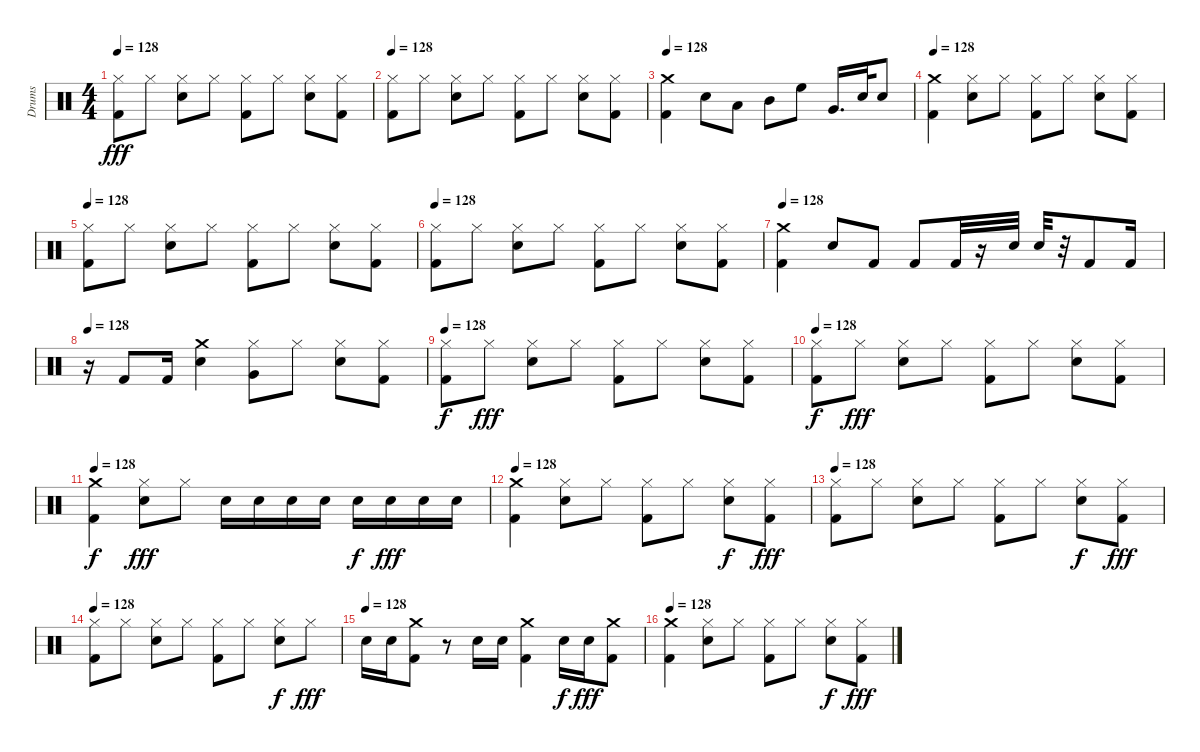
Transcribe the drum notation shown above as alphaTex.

\track ("Drums" "Drums") {instrument percussion}
\staff {score}
\articulation defaults
\ts (4 4)
\tempo 128
\clef neutral
\ks c
("Hi-Hat (closed)" "Kick (hit) 2").8{dy fff} "Hi-Hat (closed)".8 ("Snare (hit) 2" "Hi-Hat (closed)").8 "Hi-Hat (closed)".8 ("Hi-Hat (closed)" "Kick (hit) 2").8 "Hi-Hat (closed)".8 ("Snare (hit) 2" "Hi-Hat (closed)").8 ("Kick (hit) 2" "Hi-Hat (closed)").8 |
\tempo 128
("Hi-Hat (closed)" "Kick (hit) 2").8 "Hi-Hat (closed)".8 ("Snare (hit) 2" "Hi-Hat (closed)").8 "Hi-Hat (closed)".8 ("Hi-Hat (closed)" "Kick (hit) 2").8 "Hi-Hat (closed)".8 ("Snare (hit) 2" "Hi-Hat (closed)").8 ("Kick (hit) 2" "Hi-Hat (closed)").8 |
\tempo 128
("Kick (hit) 2" "Crash medium (hit)").4 "Snare (hit) 2".8 "Low Tom (hit)".8 "Mid Tom (hit)".8 "High Floor Tom (hit)".8 "Very Low Tom (hit)".16{d} "Snare (hit) 2".32 "Snare (hit) 2".8 |
\tempo 128
("Kick (hit) 2" "Crash medium (hit)").4 ("Snare (hit) 2" "Hi-Hat (closed)").8 "Hi-Hat (closed)".8 ("Hi-Hat (closed)" "Kick (hit) 2").8 "Hi-Hat (closed)".8 ("Snare (hit) 2" "Hi-Hat (closed)").8 ("Kick (hit) 2" "Hi-Hat (closed)").8 |
\tempo 128
("Hi-Hat (closed)" "Kick (hit) 2").8 "Hi-Hat (closed)".8 ("Snare (hit) 2" "Hi-Hat (closed)").8 "Hi-Hat (closed)".8 ("Hi-Hat (closed)" "Kick (hit) 2").8 "Hi-Hat (closed)".8 ("Snare (hit) 2" "Hi-Hat (closed)").8 ("Kick (hit) 2" "Hi-Hat (closed)").8 |
\tempo 128
("Hi-Hat (closed)" "Kick (hit) 2").8 "Hi-Hat (closed)".8 ("Snare (hit) 2" "Hi-Hat (closed)").8 "Hi-Hat (closed)".8 ("Hi-Hat (closed)" "Kick (hit) 2").8 "Hi-Hat (closed)".8 ("Snare (hit) 2" "Hi-Hat (closed)").8 ("Kick (hit) 2" "Hi-Hat (closed)").8 |
\tempo 128
("Kick (hit) 2" "Crash medium (hit)").4 "Snare (hit) 2".8 "Kick (hit) 2".8 "Kick (hit) 2".8 "Kick (hit) 2".32 r.16 "Snare (hit) 2".32 "Snare (hit) 2".32 r.32 "Kick (hit) 2".8 "Kick (hit) 2".16 |
\tempo 128
r.16 "Kick (hit) 2".8 "Kick (hit) 2".16 ("Snare (hit) 2" "Crash medium (hit)").4 ("Very Low Tom (hit)" "Hi-Hat (closed)").8 "Hi-Hat (closed)".8 ("Snare (hit) 2" "Hi-Hat (closed)").8 ("Kick (hit) 2" "Hi-Hat (closed)").8 |
\tempo 128
("Hi-Hat (closed)" "Kick (hit) 2").8{dy f} "Hi-Hat (closed)".8{dy fff} ("Snare (hit) 2" "Hi-Hat (closed)").8 "Hi-Hat (closed)".8 ("Hi-Hat (closed)" "Kick (hit) 2").8 "Hi-Hat (closed)".8 ("Snare (hit) 2" "Hi-Hat (closed)").8 ("Kick (hit) 2" "Hi-Hat (closed)").8 |
\tempo 128
("Hi-Hat (closed)" "Kick (hit) 2").8{dy f} "Hi-Hat (closed)".8{dy fff} ("Snare (hit) 2" "Hi-Hat (closed)").8 "Hi-Hat (closed)".8 ("Hi-Hat (closed)" "Kick (hit) 2").8 "Hi-Hat (closed)".8 ("Snare (hit) 2" "Hi-Hat (closed)").8 ("Kick (hit) 2" "Hi-Hat (closed)").8 |
\tempo 128
("Kick (hit) 2" "Crash medium (hit)").4{dy f} ("Snare (hit) 2" "Hi-Hat (closed)").8{dy fff} "Hi-Hat (closed)".8 "Snare (hit) 2".16 "Snare (hit) 2".16 "Snare (hit) 2".16 "Snare (hit) 2".16 "Snare (hit) 2".16{dy f} "Snare (hit) 2".16{dy fff} "Snare (hit) 2".16 "Snare (hit) 2".16 |
\tempo 128
("Kick (hit) 2" "Crash medium (hit)").4 ("Snare (hit) 2" "Hi-Hat (closed)").8 "Hi-Hat (closed)".8 ("Kick (hit) 2" "Hi-Hat (closed)").8 "Hi-Hat (closed)".8 ("Hi-Hat (closed)" "Snare (hit) 2").8{dy f} ("Hi-Hat (closed)" "Kick (hit) 2").8{dy fff} |
\tempo 128
("Hi-Hat (closed)" "Kick (hit) 2").8 "Hi-Hat (closed)".8 ("Snare (hit) 2" "Hi-Hat (closed)").8 "Hi-Hat (closed)".8 ("Hi-Hat (closed)" "Kick (hit) 2").8 "Hi-Hat (closed)".8 ("Hi-Hat (closed)" "Snare (hit) 2").8{dy f} ("Hi-Hat (closed)" "Kick (hit) 2").8{dy fff} |
\tempo 128
("Hi-Hat (closed)" "Kick (hit) 2").8 "Hi-Hat (closed)".8 ("Snare (hit) 2" "Hi-Hat (closed)").8 "Hi-Hat (closed)".8 ("Hi-Hat (closed)" "Kick (hit) 2").8 "Hi-Hat (closed)".8 ("Hi-Hat (closed)" "Snare (hit) 2").8{dy f} "Hi-Hat (closed)".8{dy fff} |
\tempo (128)
"Snare (hit) 2".16 "Snare (hit) 2".16 ("Kick (hit) 2" "Crash medium (hit)").8 r.8 "Snare (hit) 2".16 "Snare (hit) 2".16 ("Kick (hit) 2" "Crash medium (hit)").4 "Snare (hit) 2".16{dy f} "Snare (hit) 2".16{dy fff} ("Kick (hit) 2" "Crash medium (hit)").8 |
\tempo 128
("Kick (hit) 2" "Crash medium (hit)").4 ("Hi-Hat (closed)" "Snare (hit) 2").8 "Hi-Hat (closed)".8 ("Hi-Hat (closed)" "Kick (hit) 2").8 "Hi-Hat (closed)".8 ("Hi-Hat (closed)" "Snare (hit) 2").8{dy f} ("Hi-Hat (closed)" "Kick (hit) 2").8{dy fff}
